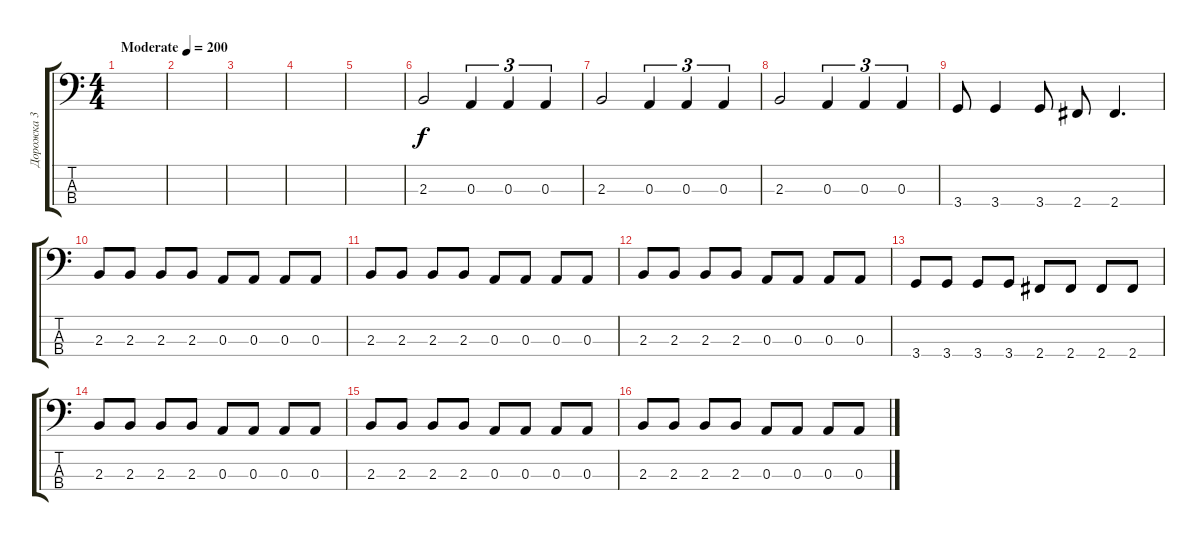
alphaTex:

\track ("Дорожка 3" "Дорожка 3") {instrument electricbassfinger}
\staff {score tabs}
\tuning (G2 D2 A1 E1) {hide}
\ts (4 4)
\tempo (200 "Moderate")
\clef f4
\ks c
|
|
|
|
|
2.3.2 0.3.4{tu (3 2)} 0.3.4{tu (3 2)} 0.3.4{tu (3 2)} |
2.3.2 0.3.4{tu (3 2)} 0.3.4{tu (3 2)} 0.3.4{tu (3 2)} |
2.3.2 0.3.4{tu (3 2)} 0.3.4{tu (3 2)} 0.3.4{tu (3 2)} |
3.4.8 3.4.4 3.4.8 2.4.8 2.4.4{d} |
2.3.8 2.3.8 2.3.8 2.3.8 0.3.8 0.3.8 0.3.8 0.3.8 |
2.3.8 2.3.8 2.3.8 2.3.8 0.3.8 0.3.8 0.3.8 0.3.8 |
2.3.8 2.3.8 2.3.8 2.3.8 0.3.8 0.3.8 0.3.8 0.3.8 |
3.4.8 3.4.8 3.4.8 3.4.8 2.4.8 2.4.8 2.4.8 2.4.8 |
2.3.8 2.3.8 2.3.8 2.3.8 0.3.8 0.3.8 0.3.8 0.3.8 |
2.3.8 2.3.8 2.3.8 2.3.8 0.3.8 0.3.8 0.3.8 0.3.8 |
2.3.8 2.3.8 2.3.8 2.3.8 0.3.8 0.3.8 0.3.8 0.3.8
